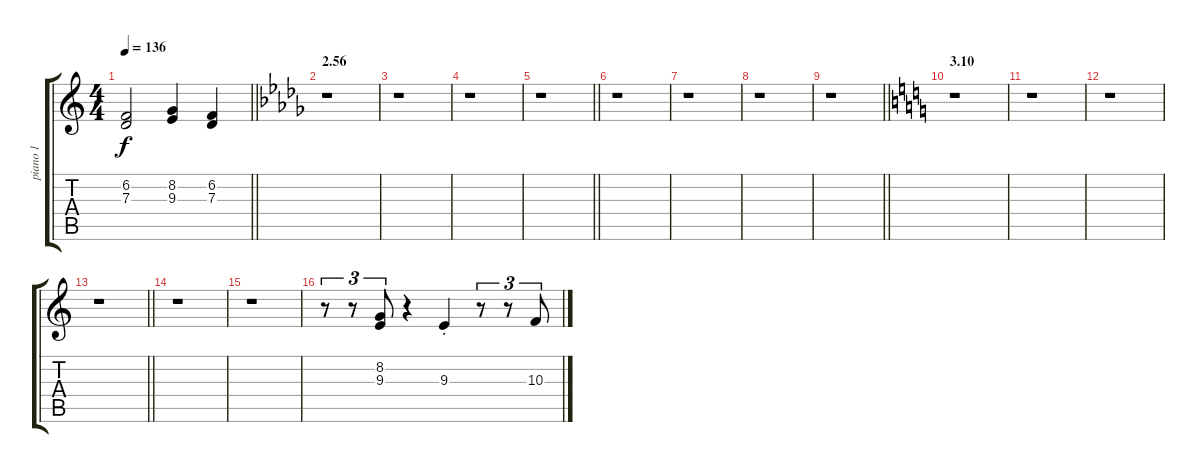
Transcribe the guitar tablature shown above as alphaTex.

\track ("piano 1" "piano 1") {instrument acousticgrandpiano}
\staff {score tabs}
\tuning (E4 B3 G3 D3 A2 E2) {hide}
\ts (4 4)
\tempo 136
\clef g2
\barLineRight lightlight
\ks c
(6.2 7.3).2{dy f} (8.2 9.3).4 (6.2 7.3).4 |
\section ("" "2.56")
\ks db
r.1 |
r.1 |
r.1 |
\barLineRight lightlight
r.1 |
r.1 |
r.1 |
r.1 |
\barLineRight lightlight
r.1 |
\section ("" "3.10")
\ks c
r.1 |
r.1 |
r.1 |
\barLineRight lightlight
r.1 |
r.1 |
r.1 |
r.8{tu (3 2)} r.8{tu (3 2)} (8.2 9.3).8{tu (3 2)} r.4 9.3{st}.4 r.8{tu (3 2)} r.8{tu (3 2)} 10.3.8{tu (3 2)}
